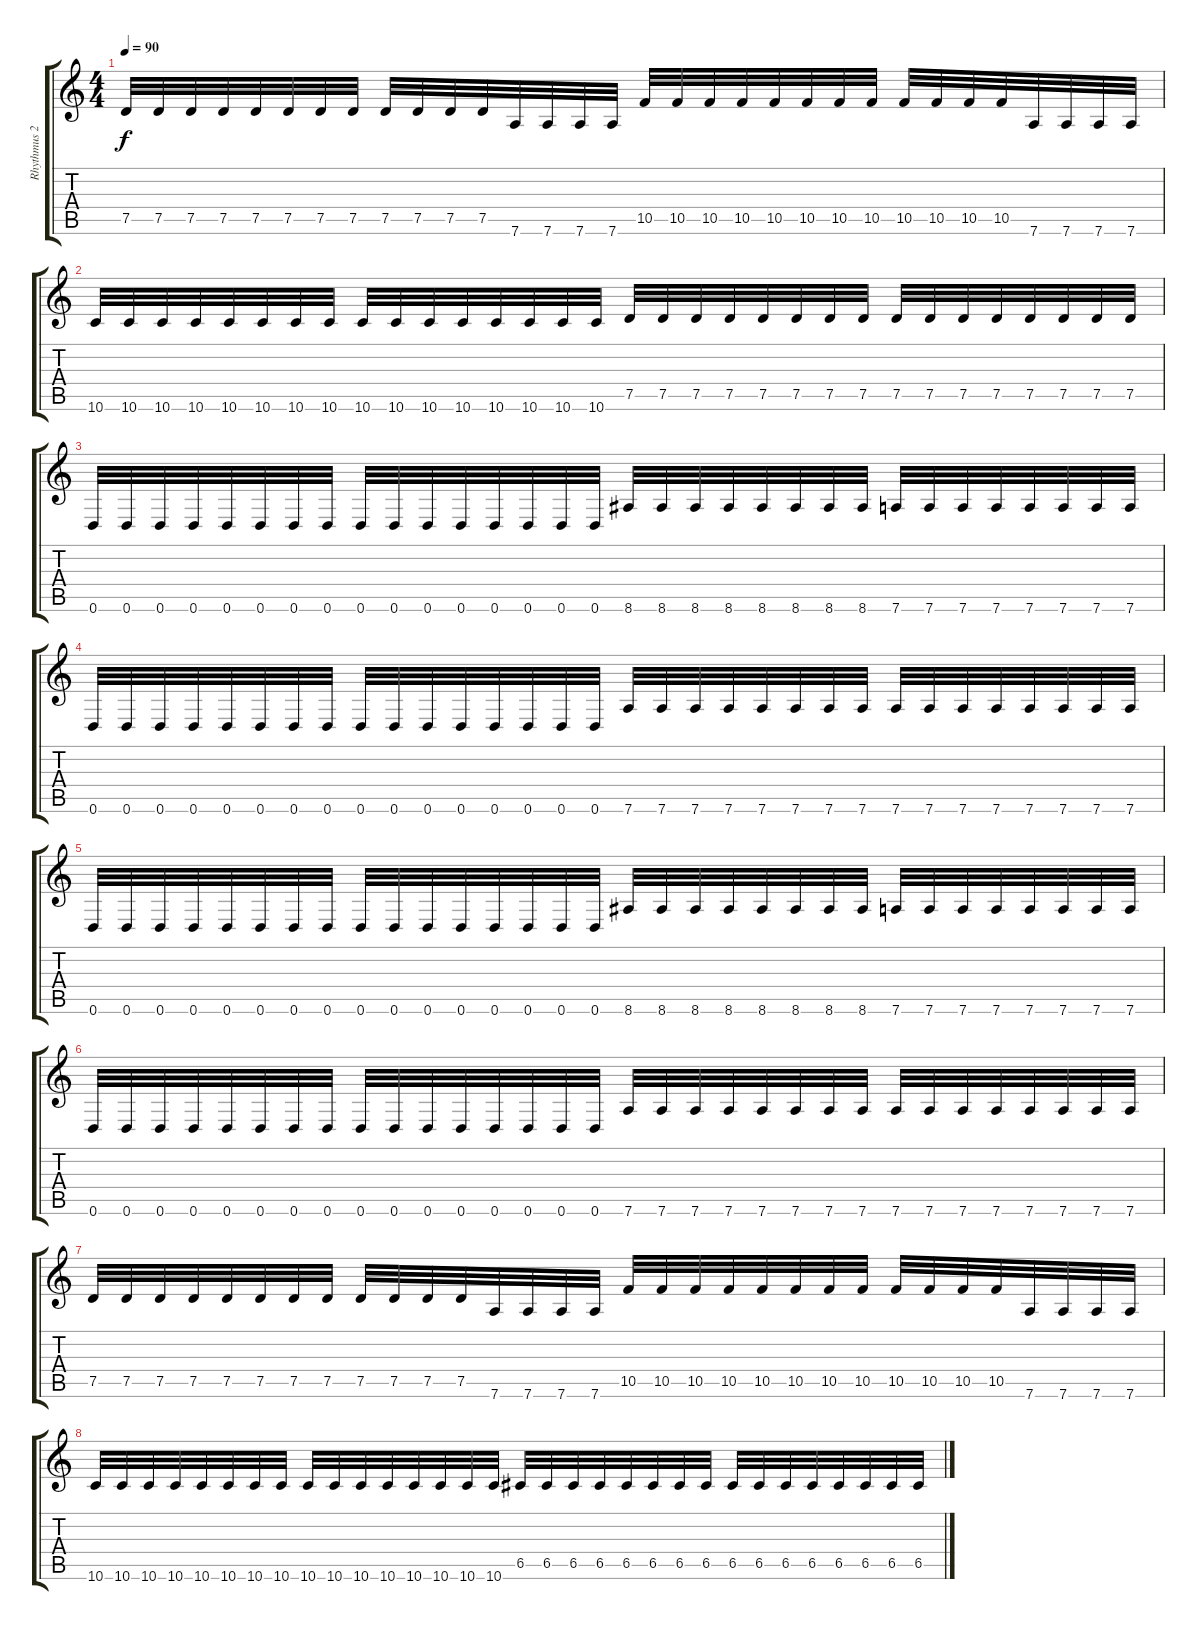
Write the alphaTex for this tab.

\track ("Rhythmus 2" "Rhythmus 2") {instrument distortionguitar}
\staff {score tabs}
\tuning (D4 A3 F3 C3 G2 D2) {hide}
\ts (4 4)
\tempo 90
\clef g2
\ks c
7.5.32{dy f} 7.5.32 7.5.32 7.5.32 7.5.32 7.5.32 7.5.32 7.5.32 7.5.32 7.5.32 7.5.32 7.5.32 7.6.32 7.6.32 7.6.32 7.6.32 10.5.32 10.5.32 10.5.32 10.5.32 10.5.32 10.5.32 10.5.32 10.5.32 10.5.32 10.5.32 10.5.32 10.5.32 7.6.32 7.6.32 7.6.32 7.6.32 |
10.6.32 10.6.32 10.6.32 10.6.32 10.6.32 10.6.32 10.6.32 10.6.32 10.6.32 10.6.32 10.6.32 10.6.32 10.6.32 10.6.32 10.6.32 10.6.32 7.5.32 7.5.32 7.5.32 7.5.32 7.5.32 7.5.32 7.5.32 7.5.32 7.5.32 7.5.32 7.5.32 7.5.32 7.5.32 7.5.32 7.5.32 7.5.32 |
0.6.32 0.6.32 0.6.32 0.6.32 0.6.32 0.6.32 0.6.32 0.6.32 0.6.32 0.6.32 0.6.32 0.6.32 0.6.32 0.6.32 0.6.32 0.6.32 8.6.32 8.6.32 8.6.32 8.6.32 8.6.32 8.6.32 8.6.32 8.6.32 7.6.32 7.6.32 7.6.32 7.6.32 7.6.32 7.6.32 7.6.32 7.6.32 |
0.6.32 0.6.32 0.6.32 0.6.32 0.6.32 0.6.32 0.6.32 0.6.32 0.6.32 0.6.32 0.6.32 0.6.32 0.6.32 0.6.32 0.6.32 0.6.32 7.6.32 7.6.32 7.6.32 7.6.32 7.6.32 7.6.32 7.6.32 7.6.32 7.6.32 7.6.32 7.6.32 7.6.32 7.6.32 7.6.32 7.6.32 7.6.32 |
0.6.32 0.6.32 0.6.32 0.6.32 0.6.32 0.6.32 0.6.32 0.6.32 0.6.32 0.6.32 0.6.32 0.6.32 0.6.32 0.6.32 0.6.32 0.6.32 8.6.32 8.6.32 8.6.32 8.6.32 8.6.32 8.6.32 8.6.32 8.6.32 7.6.32 7.6.32 7.6.32 7.6.32 7.6.32 7.6.32 7.6.32 7.6.32 |
0.6.32 0.6.32 0.6.32 0.6.32 0.6.32 0.6.32 0.6.32 0.6.32 0.6.32 0.6.32 0.6.32 0.6.32 0.6.32 0.6.32 0.6.32 0.6.32 7.6.32 7.6.32 7.6.32 7.6.32 7.6.32 7.6.32 7.6.32 7.6.32 7.6.32 7.6.32 7.6.32 7.6.32 7.6.32 7.6.32 7.6.32 7.6.32 |
7.5.32 7.5.32 7.5.32 7.5.32 7.5.32 7.5.32 7.5.32 7.5.32 7.5.32 7.5.32 7.5.32 7.5.32 7.6.32 7.6.32 7.6.32 7.6.32 10.5.32 10.5.32 10.5.32 10.5.32 10.5.32 10.5.32 10.5.32 10.5.32 10.5.32 10.5.32 10.5.32 10.5.32 7.6.32 7.6.32 7.6.32 7.6.32 |
10.6.32 10.6.32 10.6.32 10.6.32 10.6.32 10.6.32 10.6.32 10.6.32 10.6.32 10.6.32 10.6.32 10.6.32 10.6.32 10.6.32 10.6.32 10.6.32 6.5.32 6.5.32 6.5.32 6.5.32 6.5.32 6.5.32 6.5.32 6.5.32 6.5.32 6.5.32 6.5.32 6.5.32 6.5.32 6.5.32 6.5.32 6.5.32
